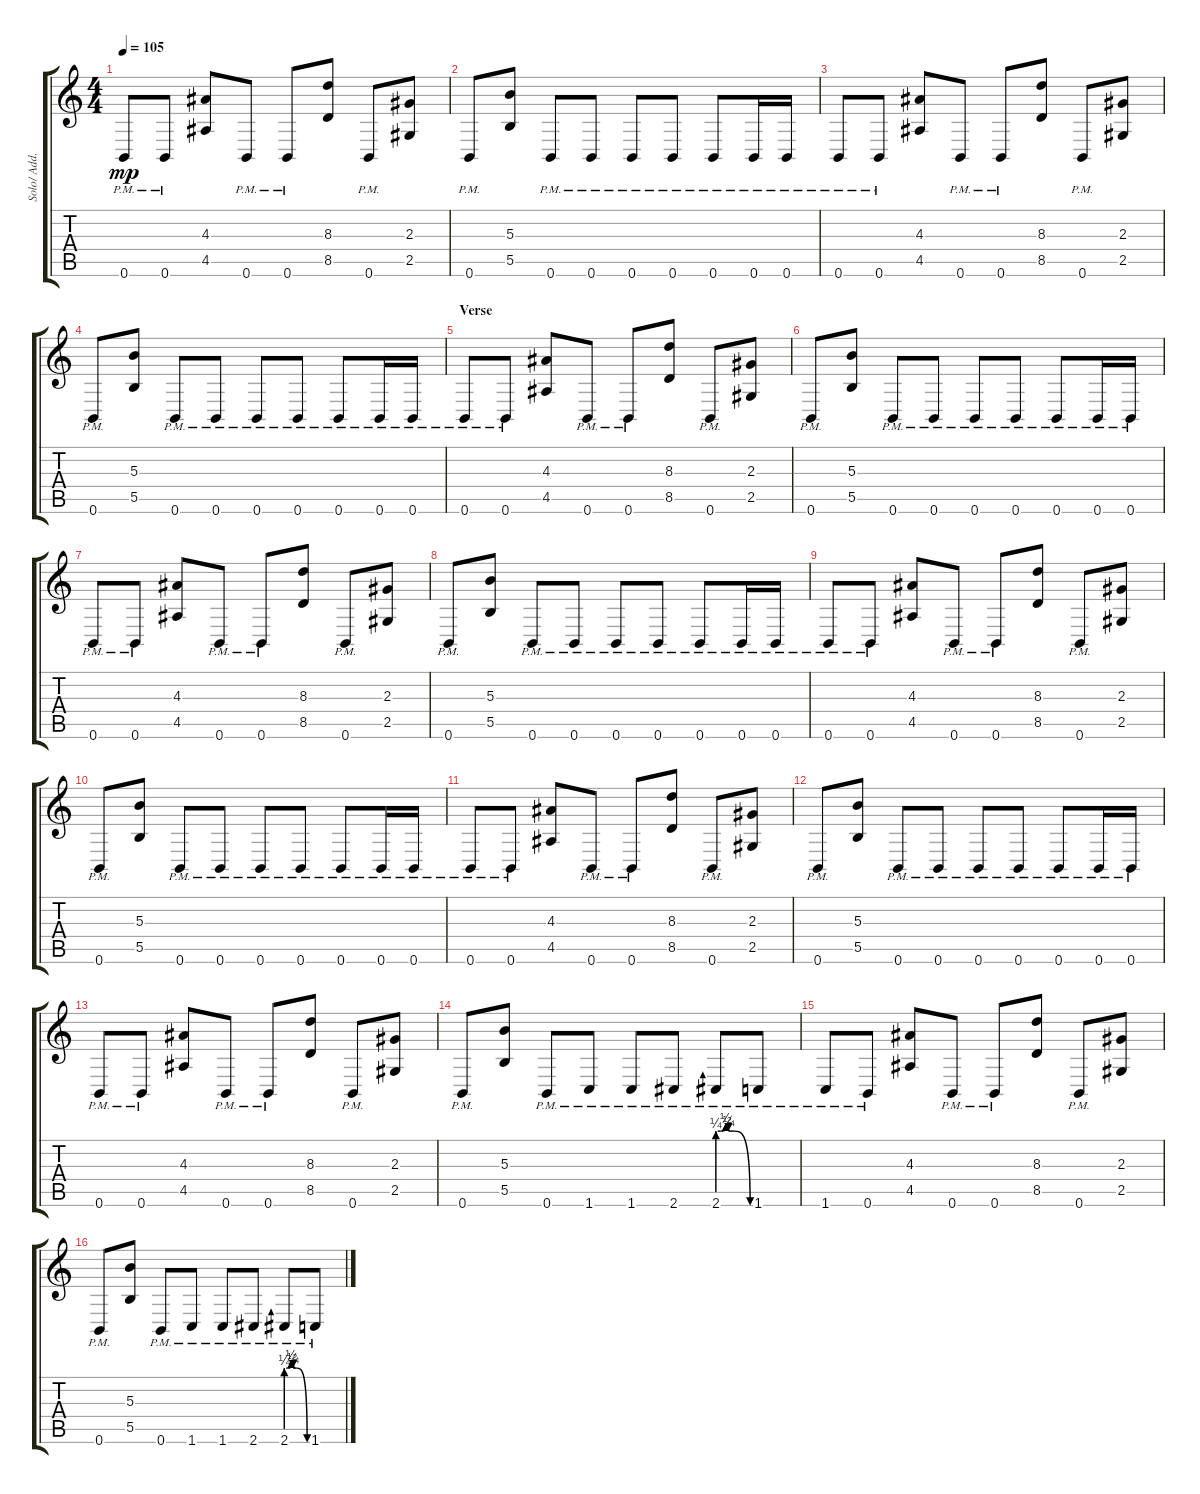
\track ("Solo/ Add. Guitar" "Solo/ Add.") {instrument overdrivenguitar}
\staff {score tabs}
\tuning (Eb4 B3 Gb3 B2 Gb2 B1) {hide}
\ts (4 4)
\tempo 105
\clef g2
\ks c
0.6{pm}.8{dy mp} 0.6{pm}.8 (4.3 4.5).8 0.6{pm}.8 0.6{pm}.8 (8.3 8.5).8 0.6{pm}.8 (2.3 2.5).8 |
0.6{pm}.8 (5.3 5.5).8 0.6{pm}.8 0.6{pm}.8 0.6{pm}.8 0.6{pm}.8 0.6{pm}.8 0.6{pm}.16 0.6{pm}.16 |
0.6{pm}.8 0.6{pm}.8 (4.3 4.5).8 0.6{pm}.8 0.6{pm}.8 (8.3 8.5).8 0.6{pm}.8 (2.3 2.5).8 |
0.6{pm}.8 (5.3 5.5).8 0.6{pm}.8 0.6{pm}.8 0.6{pm}.8 0.6{pm}.8 0.6{pm}.8 0.6{pm}.16 0.6{pm}.16 |
\section ("" "Verse")
0.6{pm}.8 0.6{pm}.8 (4.3 4.5).8 0.6{pm}.8 0.6{pm}.8 (8.3 8.5).8 0.6{pm}.8 (2.3 2.5).8 |
0.6{pm}.8 (5.3 5.5).8 0.6{pm}.8 0.6{pm}.8 0.6{pm}.8 0.6{pm}.8 0.6{pm}.8 0.6{pm}.16 0.6{pm}.16 |
0.6{pm}.8 0.6{pm}.8 (4.3 4.5).8 0.6{pm}.8 0.6{pm}.8 (8.3 8.5).8 0.6{pm}.8 (2.3 2.5).8 |
0.6{pm}.8 (5.3 5.5).8 0.6{pm}.8 0.6{pm}.8 0.6{pm}.8 0.6{pm}.8 0.6{pm}.8 0.6{pm}.16 0.6{pm}.16 |
0.6{pm}.8 0.6{pm}.8 (4.3 4.5).8 0.6{pm}.8 0.6{pm}.8 (8.3 8.5).8 0.6{pm}.8 (2.3 2.5).8 |
0.6{pm}.8 (5.3 5.5).8 0.6{pm}.8 0.6{pm}.8 0.6{pm}.8 0.6{pm}.8 0.6{pm}.8 0.6{pm}.16 0.6{pm}.16 |
0.6{pm}.8 0.6{pm}.8 (4.3 4.5).8 0.6{pm}.8 0.6{pm}.8 (8.3 8.5).8 0.6{pm}.8 (2.3 2.5).8 |
0.6{pm}.8 (5.3 5.5).8 0.6{pm}.8 0.6{pm}.8 0.6{pm}.8 0.6{pm}.8 0.6{pm}.8 0.6{pm}.16 0.6{pm}.16 |
0.6{pm}.8 0.6{pm}.8 (4.3 4.5).8 0.6{pm}.8 0.6{pm}.8 (8.3 8.5).8 0.6{pm}.8 (2.3 2.5).8 |
0.6{pm}.8 (5.3 5.5).8 0.6{pm}.8 1.6{pm}.8 1.6{pm}.8 2.6{pm}.8 2.6{be (custom 0 1 5 1 15 2 20 1 30 1 60 0) pm}.8 1.6{pm}.8 |
1.6{pm}.8 0.6{pm}.8 (4.3 4.5).8 0.6{pm}.8 0.6{pm}.8 (8.3 8.5).8 0.6{pm}.8 (2.3 2.5).8 |
0.6{pm}.8 (5.3 5.5).8 0.6{pm}.8 1.6{pm}.8 1.6{pm}.8 2.6{pm}.8 2.6{be (custom 0 1 5 1 15 2 20 1 30 1 60 0) pm}.8 1.6{pm}.8
